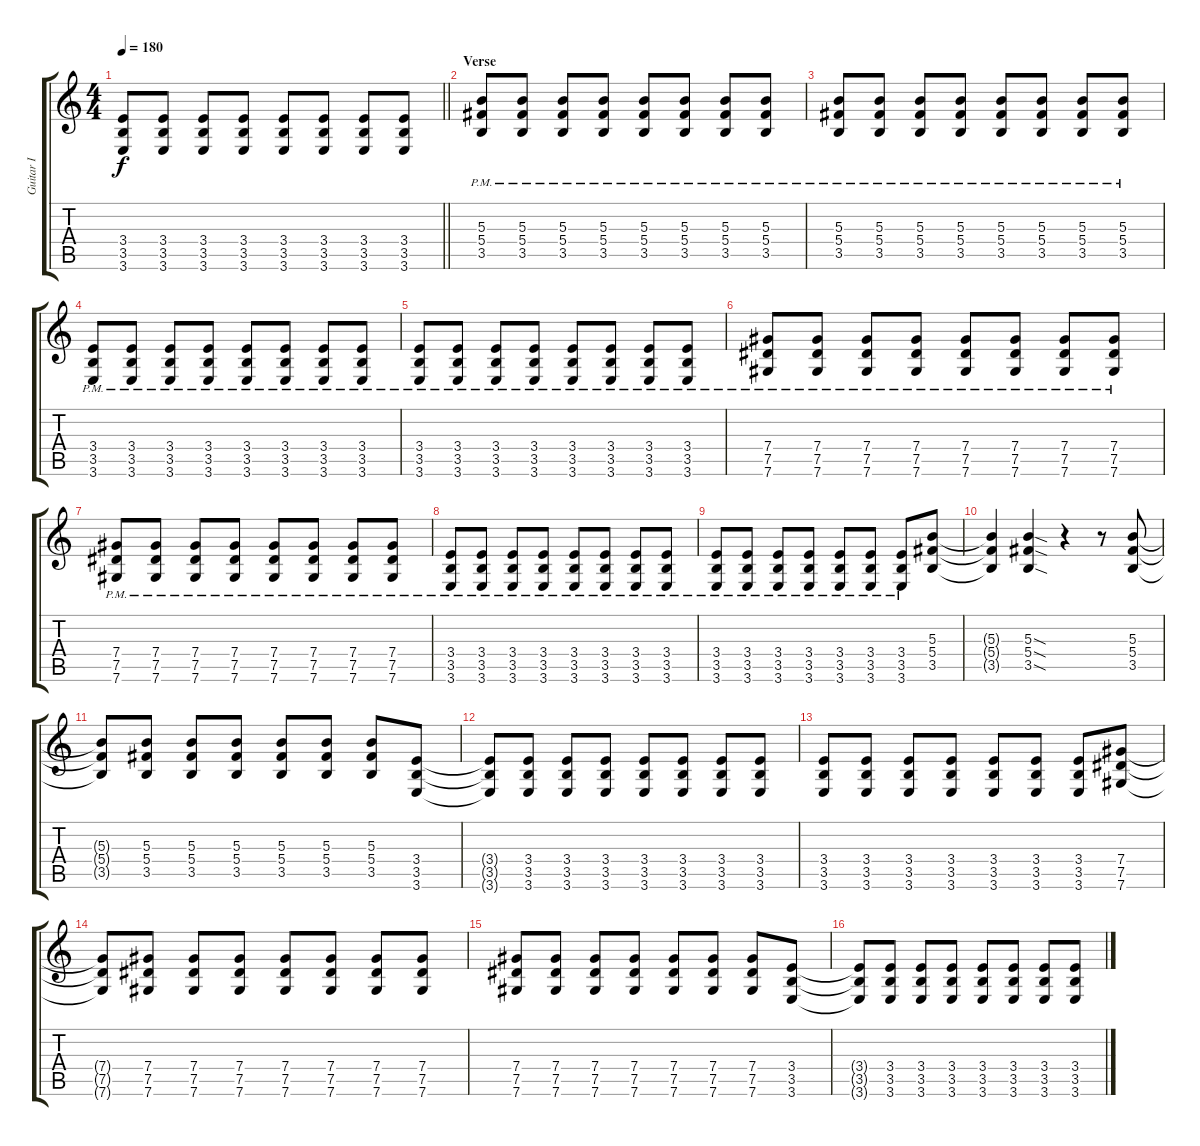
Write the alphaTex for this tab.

\track ("Guitar I" "Guitar I") {instrument distortionguitar}
\staff {score tabs}
\tuning (Eb4 Bb3 Gb3 Db3 Ab2 Db2) {hide}
\ts (4 4)
\tempo 180
\clef g2
\barLineRight lightlight
\ks c
(3.4 3.5 3.6).8{dy f} (3.4 3.5 3.6).8 (3.4 3.5 3.6).8 (3.4 3.5 3.6).8 (3.4 3.5 3.6).8 (3.4 3.5 3.6).8 (3.4 3.5 3.6).8 (3.4 3.5 3.6).8 |
\section ("" "Verse")
(5.3{pm} 5.4{pm} 3.5{pm}).8 (5.3{pm} 5.4{pm} 3.5{pm}).8 (5.3{pm} 5.4{pm} 3.5{pm}).8 (5.3{pm} 5.4{pm} 3.5{pm}).8 (5.3{pm} 5.4{pm} 3.5{pm}).8 (5.3{pm} 5.4{pm} 3.5{pm}).8 (5.3{pm} 5.4{pm} 3.5{pm}).8 (5.3{pm} 5.4{pm} 3.5{pm}).8 |
(5.3{pm} 5.4{pm} 3.5{pm}).8 (5.3{pm} 5.4{pm} 3.5{pm}).8 (5.3{pm} 5.4{pm} 3.5{pm}).8 (5.3{pm} 5.4{pm} 3.5{pm}).8 (5.3{pm} 5.4{pm} 3.5{pm}).8 (5.3{pm} 5.4{pm} 3.5{pm}).8 (5.3{pm} 5.4{pm} 3.5{pm}).8 (5.3{pm} 5.4{pm} 3.5{pm}).8 |
(3.4{pm} 3.5{pm} 3.6{pm}).8 (3.4{pm} 3.5{pm} 3.6{pm}).8 (3.4{pm} 3.5{pm} 3.6{pm}).8 (3.4{pm} 3.5{pm} 3.6{pm}).8 (3.4{pm} 3.5{pm} 3.6{pm}).8 (3.4{pm} 3.5{pm} 3.6{pm}).8 (3.4{pm} 3.5{pm} 3.6{pm}).8 (3.4{pm} 3.5{pm} 3.6{pm}).8 |
(3.4{pm} 3.5{pm} 3.6{pm}).8 (3.4{pm} 3.5{pm} 3.6{pm}).8 (3.4{pm} 3.5{pm} 3.6{pm}).8 (3.4{pm} 3.5{pm} 3.6{pm}).8 (3.4{pm} 3.5{pm} 3.6{pm}).8 (3.4{pm} 3.5{pm} 3.6{pm}).8 (3.4{pm} 3.5{pm} 3.6{pm}).8 (3.4{pm} 3.5{pm} 3.6{pm}).8 |
(7.4{pm} 7.5{pm} 7.6{pm}).8 (7.4{pm} 7.5{pm} 7.6{pm}).8 (7.4{pm} 7.5{pm} 7.6{pm}).8 (7.4{pm} 7.5{pm} 7.6{pm}).8 (7.4{pm} 7.5{pm} 7.6{pm}).8 (7.4{pm} 7.5{pm} 7.6{pm}).8 (7.4{pm} 7.5{pm} 7.6{pm}).8 (7.4{pm} 7.5{pm} 7.6{pm}).8 |
(7.4{pm} 7.5{pm} 7.6{pm}).8 (7.4{pm} 7.5{pm} 7.6{pm}).8 (7.4{pm} 7.5{pm} 7.6{pm}).8 (7.4{pm} 7.5{pm} 7.6{pm}).8 (7.4{pm} 7.5{pm} 7.6{pm}).8 (7.4{pm} 7.5{pm} 7.6{pm}).8 (7.4{pm} 7.5{pm} 7.6{pm}).8 (7.4{pm} 7.5{pm} 7.6{pm}).8 |
(3.4{pm} 3.5{pm} 3.6{pm}).8 (3.4{pm} 3.5{pm} 3.6{pm}).8 (3.4{pm} 3.5{pm} 3.6{pm}).8 (3.4{pm} 3.5{pm} 3.6{pm}).8 (3.4{pm} 3.5{pm} 3.6{pm}).8 (3.4{pm} 3.5{pm} 3.6{pm}).8 (3.4{pm} 3.5{pm} 3.6{pm}).8 (3.4{pm} 3.5{pm} 3.6{pm}).8 |
(3.4{pm} 3.5{pm} 3.6{pm}).8 (3.4{pm} 3.5{pm} 3.6{pm}).8 (3.4{pm} 3.5{pm} 3.6{pm}).8 (3.4{pm} 3.5{pm} 3.6{pm}).8 (3.4{pm} 3.5{pm} 3.6{pm}).8 (3.4{pm} 3.5{pm} 3.6{pm}).8 (3.4{pm} 3.5{pm} 3.6{pm}).8 (5.3 5.4 3.5).8 |
(5.3{t} 5.4{t} 3.5{t}).4 (5.3{sod} 5.4{sod} 3.5{sod}).4 r.4 r.8 (5.3 5.4 3.5).8 |
(5.3{t} 5.4{t} 3.5{t}).8 (5.3 5.4 3.5).8 (5.3 5.4 3.5).8 (5.3 5.4 3.5).8 (5.3 5.4 3.5).8 (5.3 5.4 3.5).8 (5.3 5.4 3.5).8 (3.4 3.5 3.6).8 |
(3.4{t} 3.5{t} 3.6{t}).8 (3.4 3.5 3.6).8 (3.4 3.5 3.6).8 (3.4 3.5 3.6).8 (3.4 3.5 3.6).8 (3.4 3.5 3.6).8 (3.4 3.5 3.6).8 (3.4 3.5 3.6).8 |
(3.4 3.5 3.6).8 (3.4 3.5 3.6).8 (3.4 3.5 3.6).8 (3.4 3.5 3.6).8 (3.4 3.5 3.6).8 (3.4 3.5 3.6).8 (3.4 3.5 3.6).8 (7.4 7.5 7.6).8 |
(7.4{t} 7.5{t} 7.6{t}).8 (7.4 7.5 7.6).8 (7.4 7.5 7.6).8 (7.4 7.5 7.6).8 (7.4 7.5 7.6).8 (7.4 7.5 7.6).8 (7.4 7.5 7.6).8 (7.4 7.5 7.6).8 |
(7.4 7.5 7.6).8 (7.4 7.5 7.6).8 (7.4 7.5 7.6).8 (7.4 7.5 7.6).8 (7.4 7.5 7.6).8 (7.4 7.5 7.6).8 (7.4 7.5 7.6).8 (3.4 3.5 3.6).8 |
(3.4{t} 3.5{t} 3.6{t}).8 (3.4 3.5 3.6).8 (3.4 3.5 3.6).8 (3.4 3.5 3.6).8 (3.4 3.5 3.6).8 (3.4 3.5 3.6).8 (3.4 3.5 3.6).8 (3.4 3.5 3.6).8
